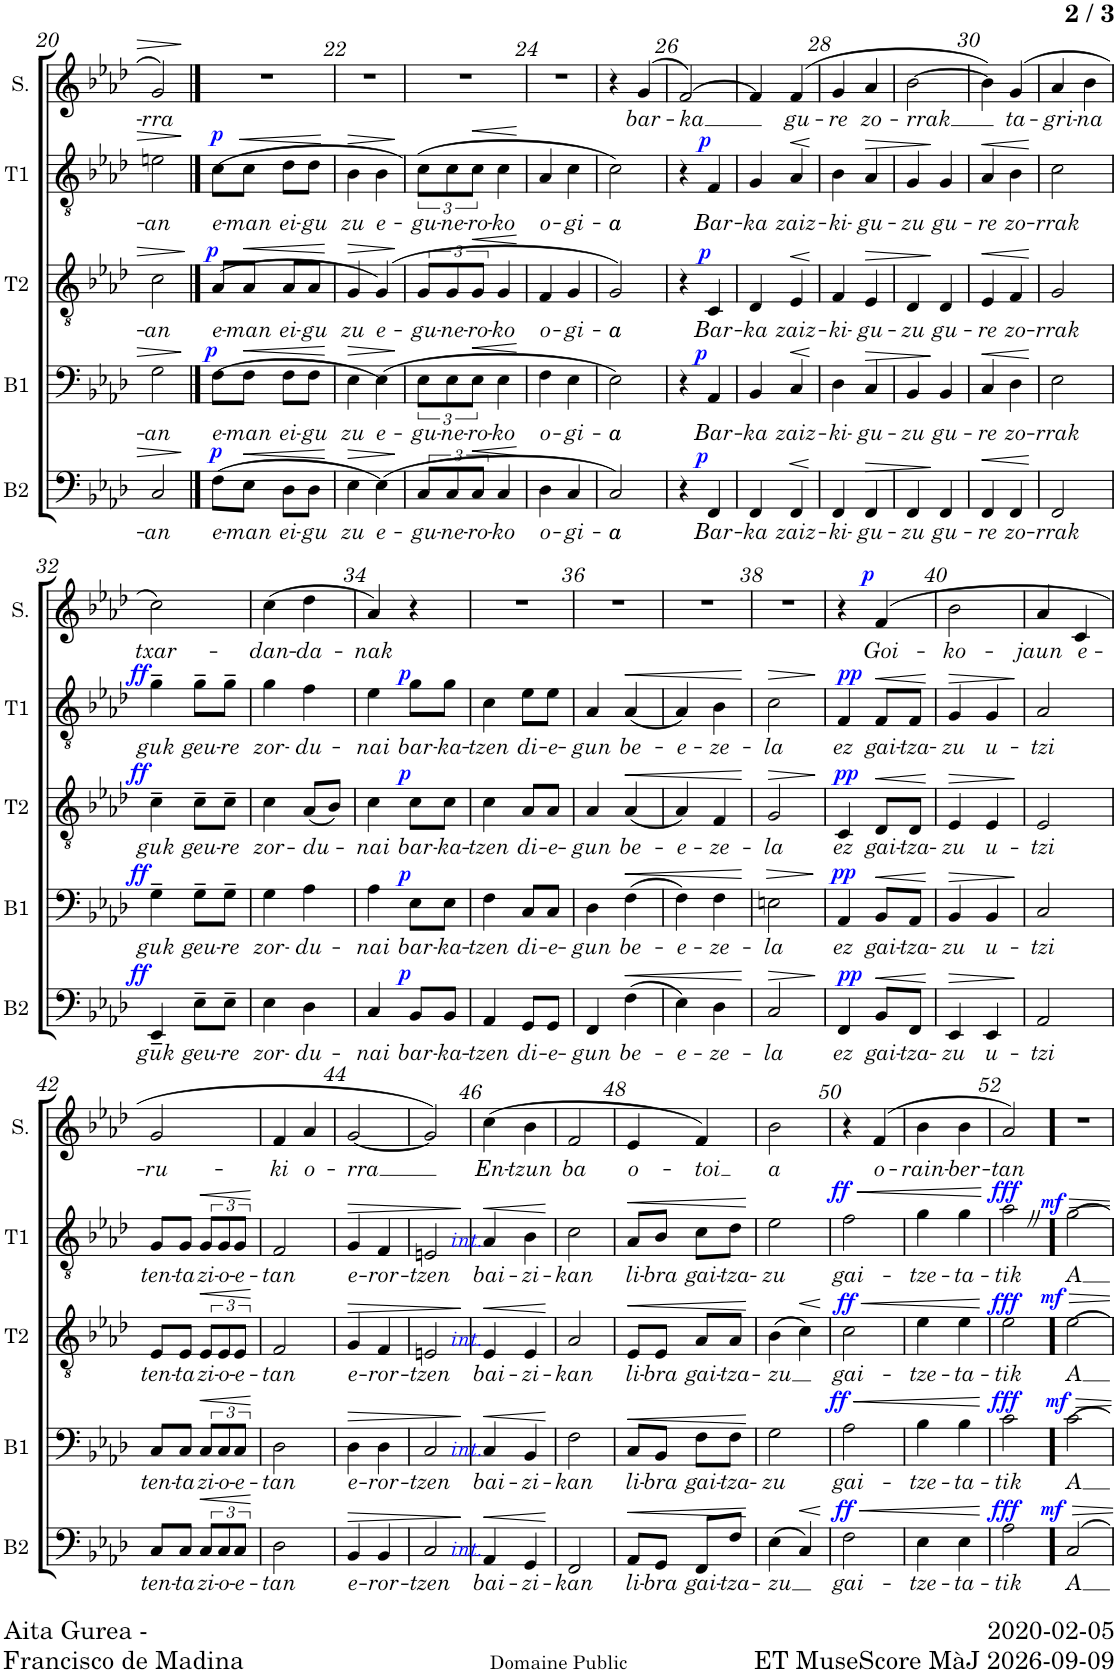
**kern	**text	**dynam	**kern	**text	**dynam	**kern	**text	**dynam	**kern	**text	**dynam	**kern	**text	**dynam
*part5	*part5	*part5	*part4	*part4	*part4	*part3	*part3	*part3	*part2	*part2	*part2	*part1	*part1	*part1
*staff5	*staff5	*staff5	*staff4	*staff4	*staff4	*staff3	*staff3	*staff3	*staff2	*staff2	*staff2	*staff1	*staff1	*staff1
*I"Basse	*	*	*I"Baryton	*	*	*I"Ténor 2	*	*	*I"Ténor 1	*	*	*I"Solo	*	*
*I'B2	*	*	*I'B1	*	*	*I'T2	*	*	*I'T1	*	*	*I'S.	*	*
!!LO:PB:g=z
*clefF4	*	*	*clefF4	*	*	*clefGv2	*	*	*clefGv2	*	*	*clefG2	*	*
*k[b-e-a-d-]	*	*	*k[b-e-a-d-]	*	*	*k[b-e-a-d-]	*	*	*k[b-e-a-d-]	*	*	*k[b-e-a-d-]	*	*
*M2/4	*	*	*M2/4	*	*	*M2/4	*	*	*M2/4	*	*	*M2/4	*	*
=20	=20	=20	=20	=20	=20	=20	=20	=20	=20	=20	=20	=20	=20	=20
!	!LO:LY:b	!	!	!LO:LY:b	!	!	!LO:LY:b	!	!	!LO:LY:b	!	!	!LO:LY:b	!
2C/	-an	.	2G\	-an	.	2c\	-an	.	2en\	-an	.	2g/	-rra	.
==21	==21	==21	==21	==21	==21	==21	==21	==21	==21	==21	==21	==21	==21	==21
!	!LO:LY:b	!LO:DY:a	!	!LO:LY:b	!LO:DY:a	!	!LO:LY:b	!LO:DY:a	!	!LO:LY:b	!LO:DY:a	!	!	!
(8F\L	e-	p	(8F\L	e-	p	(>8A-/L	e-	p	(8c\L	e-	p	2r	.	.
!	!LO:LY:b	!LO:HP:b	!	!LO:LY:b	!LO:HP:b	!	!LO:LY:b	!LO:HP:b	!	!LO:LY:b	!LO:HP:b	!	!	!
8E-\J	-man	<	8F\J	-man	<	8A-/J	-man	<	8c\J	-man	<	.	.	.
!	!LO:LY:b	!	!	!LO:LY:b	!	!	!LO:LY:b	!	!	!LO:LY:b	!	!	!	!
8D-\L	ei-	.	8F\L	ei-	.	8A-/L	ei-	.	8d-\L	ei-	.	.	.	.
!	!LO:LY:b	!	!	!LO:LY:b	!	!	!LO:LY:b	!	!	!LO:LY:b	!	!	!	!
8D-\J	-gu	.	8F\J	-gu	.	8A-/J	-gu	.	8d-\J	-gu	.	.	.	.
.	.	[	.	.	[	.	.	[	.	.	[	.	.	.
=22	=22	=22	=22	=22	=22	=22	=22	=22	=22	=22	=22	=22	=22	=22
!	!LO:LY:b	!LO:HP:b	!	!LO:LY:b	!LO:HP:b	!	!LO:LY:b	!LO:HP:b	!	!LO:LY:b	!LO:HP:b	!	!	!
4E-\	zu	>	4E-\	zu	>	4G/	zu	>	4B-\	zu	>	2r	.	.
!	!LO:LY:b	!	!	!LO:LY:b	!	!	!LO:LY:b	!	!	!LO:LY:b	!	!	!	!
(4E-\)	e-	.	(4E-\)	e-	.	(>4G/)	e-	.	(4B-\	e-	.	.	.	.
.	.	]	.	.	]	.	.	]	.	.	]	.	.	.
=23	=23	=23	=23	=23	=23	=23	=23	=23	=23	=23	=23	=23	=23	=23
!	!LO:LY:b	!	!	!LO:LY:b	!	!	!LO:LY:b	!	!	!LO:LY:b	!	!	!	!
12C/L	-gu-	.	12E-\L	-gu-	.	12G/L	-gu-	.	12c\L)	-gu-	.	2r	.	.
!	!LO:LY:b	!	!	!LO:LY:b	!	!	!LO:LY:b	!	!	!LO:LY:b	!	!	!	!
12C/	-ne-	.	12E-\	-ne-	.	12G/	-ne-	.	12c\	-ne-	.	.	.	.
!	!LO:LY:b	!LO:HP:b	!	!LO:LY:b	!LO:HP:b	!	!LO:LY:b	!LO:HP:b	!	!LO:LY:b	!LO:HP:b	!	!	!
12C/J	-ro-	<	12E-\J	-ro-	<	12G/J	-ro-	<	12c\J	-ro-	<	.	.	.
!	!LO:LY:b	!	!	!LO:LY:b	!	!	!LO:LY:b	!	!	!LO:LY:b	!	!	!	!
4C/	-ko	.	4E-\	-ko	.	4G/	-ko	.	4c\	-ko	.	.	.	.
.	.	[	.	.	[	.	.	[	.	.	[	.	.	.
=24	=24	=24	=24	=24	=24	=24	=24	=24	=24	=24	=24	=24	=24	=24
!	!LO:LY:b	!	!	!LO:LY:b	!	!	!LO:LY:b	!	!	!LO:LY:b	!	!	!	!
4D-\	o-	.	4F\	o-	.	4F/	o-	.	4A-/	o-	.	2r	.	.
!	!LO:LY:b	!	!	!LO:LY:b	!	!	!LO:LY:b	!	!	!LO:LY:b	!	!	!	!
4C/	-gi-	.	4E-\	-gi-	.	4G/	-gi-	.	4c\	-gi-	.	.	.	.
=25	=25	=25	=25	=25	=25	=25	=25	=25	=25	=25	=25	=25	=25	=25
!	!LO:LY:b	!	!	!LO:LY:b	!	!	!LO:LY:b	!	!	!LO:LY:b	!	!	!	!
2C/)	a	.	2E-\)	a	.	2G/)	a	.	2c\)	a	.	4r	.	.
!	!	!	!	!	!	!	!	!	!	!	!	!	!LO:LY:b	!
.	.	.	.	.	.	.	.	.	.	.	.	(>4g/	bar-	.
=26	=26	=26	=26	=26	=26	=26	=26	=26	=26	=26	=26	=26	=26	=26
!	!	!	!	!	!	!	!	!	!	!	!	!	!LO:LY:b	!
4r	.	.	4r	.	.	4r	.	.	4r	.	.	[>2f/)	-ka	.
!	!LO:LY:b	!LO:DY:a	!	!LO:LY:b	!LO:DY:a	!	!LO:LY:b	!LO:DY:a	!	!LO:LY:b	!LO:DY:a	!	!	!
4FF/	Bar-	p	4AA-/	Bar-	p	4C/	Bar-	p	4F/	Bar-	p	.	.	.
=27	=27	=27	=27	=27	=27	=27	=27	=27	=27	=27	=27	=27	=27	=27
!	!LO:LY:b	!	!	!LO:LY:b	!	!	!LO:LY:b	!	!	!LO:LY:b	!	!	!	!
4FF/	-ka	.	4BB-/	-ka	.	4D-/	-ka	.	4G/	-ka	.	4f/]	.	.
!	!LO:LY:b	!LO:HP:b	!	!LO:LY:b	!LO:HP:b	!	!LO:LY:b	!LO:HP:b	!	!LO:LY:b	!LO:HP:b	!	!LO:LY:b	!
4FF/	zaiz-	<	4C/	zaiz-	<	4E-/	zaiz-	<	4A-/	zaiz-	<	(4f/	gu-	.
.	.	[	.	.	[	.	.	[	.	.	[	.	.	.
=28	=28	=28	=28	=28	=28	=28	=28	=28	=28	=28	=28	=28	=28	=28
!	!LO:LY:b	!	!	!LO:LY:b	!	!	!LO:LY:b	!	!	!LO:LY:b	!	!	!LO:LY:b	!
4FF/	-ki-	.	4D-\	-ki-	.	4F/	-ki-	.	4B-\	-ki-	.	4g/	-re	.
!	!LO:LY:b	!LO:HP:b	!	!LO:LY:b	!LO:HP:b	!	!LO:LY:b	!LO:HP:b	!	!LO:LY:b	!LO:HP:b	!	!LO:LY:b	!
4FF/	-gu-	>	4C/	-gu-	>	4E-/	-gu-	>	4A-/	-gu-	>	4a-/	zo-	.
=29	=29	=29	=29	=29	=29	=29	=29	=29	=29	=29	=29	=29	=29	=29
!	!LO:LY:b	!	!	!LO:LY:b	!	!	!LO:LY:b	!	!	!LO:LY:b	!	!	!LO:LY:b	!
4FF/	-zu	.	4BB-/	-zu	.	4D-/	-zu	.	4G/	-zu	.	[2b-\	-rrak	.
!	!LO:LY:b	!	!	!LO:LY:b	!	!	!LO:LY:b	!	!	!LO:LY:b	!	!	!	!
4FF/	gu-	]	4BB-/	gu-	]	4D-/	gu-	]	4G/	gu-	]	.	.	.
=30	=30	=30	=30	=30	=30	=30	=30	=30	=30	=30	=30	=30	=30	=30
!	!LO:LY:b	!LO:HP:b	!	!LO:LY:b	!LO:HP:b	!	!LO:LY:b	!LO:HP:b	!	!LO:LY:b	!LO:HP:b	!	!	!
4FF/	-re	<	4C/	-re	<	4E-/	-re	<	4A-/	-re	<	4b-\])	.	.
!	!LO:LY:b	!	!	!LO:LY:b	!	!	!LO:LY:b	!	!	!LO:LY:b	!	!	!LO:LY:b	!
4FF/	zo-	.	4D-\	zo-	.	4F/	zo-	.	4B-\	zo-	.	(4g/	ta-	.
.	.	[	.	.	[	.	.	[	.	.	[	.	.	.
=31	=31	=31	=31	=31	=31	=31	=31	=31	=31	=31	=31	=31	=31	=31
!	!LO:LY:b	!	!	!LO:LY:b	!	!	!LO:LY:b	!	!	!LO:LY:b	!	!	!LO:LY:b	!
2FF/	-rrak	.	2E-\	-rrak	.	2G/	-rrak	.	2c\	-rrak	.	4a-/	-gri-	.
!	!	!	!	!	!	!	!	!	!	!	!	!	!LO:LY:b	!
.	.	.	.	.	.	.	.	.	.	.	.	4b-\	-na	.
!!LO:LB:g=z
=32	=32	=32	=32	=32	=32	=32	=32	=32	=32	=32	=32	=32	=32	=32
!	!LO:LY:b	!LO:DY:a	!	!LO:LY:b	!LO:DY:a	!	!LO:LY:b	!LO:DY:a	!	!LO:LY:b	!LO:DY:a	!	!LO:LY:b	!
4EE-~/	guk	ff	4G~\	guk	ff	4c~\	guk	ff	4g~\	guk	ff	2cc\)	txar-	.
!	!LO:LY:b	!	!	!LO:LY:b	!	!	!LO:LY:b	!	!	!LO:LY:b	!	!	!	!
8E-~\L	geu-	.	8G~\L	geu-	.	8c~\L	geu-	.	8g~\L	geu-	.	.	.	.
!	!LO:LY:b	!	!	!LO:LY:b	!	!	!LO:LY:b	!	!	!LO:LY:b	!	!	!	!
8E-~\J	-re	.	8G~\J	-re	.	8c~\J	-re	.	8g~\J	-re	.	.	.	.
=33	=33	=33	=33	=33	=33	=33	=33	=33	=33	=33	=33	=33	=33	=33
!	!LO:LY:b	!	!	!LO:LY:b	!	!	!LO:LY:b	!	!	!LO:LY:b	!	!	!LO:LY:b	!
4E-\	zor-	.	4G\	zor-	.	4c\	zor-	.	4g\	zor-	.	(4cc\	-dan-	.
!	!LO:LY:b	!	!	!LO:LY:b	!	!	!LO:LY:b	!	!	!LO:LY:b	!	!	!LO:LY:b	!
4D-\	-du-	.	4A-\	-du-	.	(8A-/L	-du-	.	4f\	-du-	.	4dd-\	-da-	.
.	.	.	.	.	.	8B-/J)	.	.	.	.	.	.	.	.
=34	=34	=34	=34	=34	=34	=34	=34	=34	=34	=34	=34	=34	=34	=34
!	!LO:LY:b	!	!	!LO:LY:b	!	!	!LO:LY:b	!	!	!LO:LY:b	!	!	!LO:LY:b	!
4C/	-nai	.	4A-\	-nai	.	4c\	-nai	.	4e-\	-nai	.	4a-/)	-nak	.
!	!LO:LY:b	!LO:DY:a	!	!LO:LY:b	!LO:DY:a	!	!LO:LY:b	!LO:DY:a	!	!LO:LY:b	!LO:DY:a	!	!	!
8BB-/L	bar-	p	8E-\L	bar-	p	8c\L	bar-	p	8g\L	bar-	p	4r	.	.
!	!LO:LY:b	!	!	!LO:LY:b	!	!	!LO:LY:b	!	!	!LO:LY:b	!	!	!	!
8BB-/J	-ka-	.	8E-\J	-ka-	.	8c\J	-ka-	.	8g\J	-ka-	.	.	.	.
=35	=35	=35	=35	=35	=35	=35	=35	=35	=35	=35	=35	=35	=35	=35
!	!LO:LY:b	!	!	!LO:LY:b	!	!	!LO:LY:b	!	!	!LO:LY:b	!	!	!	!
4AA-/	-tzen	.	4F\	-tzen	.	4c\	-tzen	.	4c\	-tzen	.	2r	.	.
!	!LO:LY:b	!	!	!LO:LY:b	!	!	!LO:LY:b	!	!	!LO:LY:b	!	!	!	!
8GG/L	di-	.	8C/L	di-	.	8A-/L	di-	.	8e-\L	di-	.	.	.	.
!	!LO:LY:b	!	!	!LO:LY:b	!	!	!LO:LY:b	!	!	!LO:LY:b	!	!	!	!
8GG/J	-e-	.	8C/J	-e-	.	8A-/J	-e-	.	8e-\J	-e-	.	.	.	.
=36	=36	=36	=36	=36	=36	=36	=36	=36	=36	=36	=36	=36	=36	=36
!	!LO:LY:b	!	!	!LO:LY:b	!	!	!LO:LY:b	!	!	!LO:LY:b	!	!	!	!
4FF/	-gun	.	4D-\	-gun	.	4A-/	-gun	.	4A-/	-gun	.	2r	.	.
!	!LO:LY:b	!LO:HP:b	!	!LO:LY:b	!LO:HP:b	!	!LO:LY:b	!LO:HP:b	!	!LO:LY:b	!LO:HP:b	!	!	!
(4F\	be-	<	(4F\	be-	<	(4A-/	be-	<	(4A-/	be-	<	.	.	.
=37	=37	=37	=37	=37	=37	=37	=37	=37	=37	=37	=37	=37	=37	=37
!	!LO:LY:b	!	!	!LO:LY:b	!	!	!LO:LY:b	!	!	!LO:LY:b	!	!	!	!
4E-\)	-e-	.	4F\)	-e-	.	4A-/)	-e-	.	4A-/)	-e-	.	2r	.	.
!	!LO:LY:b	!	!	!LO:LY:b	!	!	!LO:LY:b	!	!	!LO:LY:b	!	!	!	!
4D-\	-ze-	.	4F\	-ze-	.	4F/	-ze-	.	4B-\	-ze-	.	.	.	.
.	.	[	.	.	[	.	.	[	.	.	[	.	.	.
=38	=38	=38	=38	=38	=38	=38	=38	=38	=38	=38	=38	=38	=38	=38
!	!LO:LY:b	!LO:HP:b	!	!LO:LY:b	!LO:HP:b	!	!LO:LY:b	!LO:HP:b	!	!LO:LY:b	!LO:HP:b	!	!	!
2C/	-la	>	2En\	-la	>	2G/	-la	>	2c\	-la	>	2r	.	.
.	.	]	.	.	]	.	.	]	.	.	]	.	.	.
=39	=39	=39	=39	=39	=39	=39	=39	=39	=39	=39	=39	=39	=39	=39
!	!LO:LY:b	!LO:DY:a	!	!LO:LY:b	!LO:DY:a	!	!LO:LY:b	!LO:DY:a	!	!LO:LY:b	!LO:DY:a	!	!	!
4FF/	ez	pp	4AA-/	ez	pp	4C/	ez	pp	4F/	ez	pp	4r	.	.
!	!LO:LY:b	!LO:HP:b	!	!LO:LY:b	!LO:HP:b	!	!LO:LY:b	!LO:HP:b	!	!LO:LY:b	!LO:HP:b	!	!LO:LY:b	!LO:DY:a
8BB-/L	gai-	<	8BB-/L	gai-	<	8D-/L	gai-	<	8F/L	gai-	<	(4f/	Goi-	p
!	!LO:LY:b	!	!	!LO:LY:b	!	!	!LO:LY:b	!	!	!LO:LY:b	!	!	!	!
8FF/J	-tza-	.	8AA-/J	-tza-	.	8D-/J	-tza-	.	8F/J	-tza-	.	.	.	.
.	.	[	.	.	[	.	.	[	.	.	[	.	.	.
=40	=40	=40	=40	=40	=40	=40	=40	=40	=40	=40	=40	=40	=40	=40
!	!LO:LY:b	!LO:HP:b	!	!LO:LY:b	!LO:HP:b	!	!LO:LY:b	!LO:HP:b	!	!LO:LY:b	!LO:HP:b	!	!LO:LY:b	!
4EE-/	-zu	>	4BB-/	-zu	>	4E-/	-zu	>	4G/	-zu	>	2b-\	-ko-	.
!	!LO:LY:b	!	!	!LO:LY:b	!	!	!LO:LY:b	!	!	!LO:LY:b	!	!	!	!
4EE-/	u-	.	4BB-/	u-	.	4E-/	u-	.	4G/	u-	.	.	.	.
.	.	]	.	.	]	.	.	]	.	.	]	.	.	.
=41	=41	=41	=41	=41	=41	=41	=41	=41	=41	=41	=41	=41	=41	=41
!	!LO:LY:b	!	!	!LO:LY:b	!	!	!LO:LY:b	!	!	!LO:LY:b	!	!	!LO:LY:b	!
2AA-/	-tzi	.	2C/	-tzi	.	2E-/	-tzi	.	2A-/	-tzi	.	4a-/	-jaun	.
!	!	!	!	!	!	!	!	!	!	!	!	!	!LO:LY:b	!
.	.	.	.	.	.	.	.	.	.	.	.	4c/	e-	.
!!LO:LB:g=z
=42	=42	=42	=42	=42	=42	=42	=42	=42	=42	=42	=42	=42	=42	=42
!	!LO:LY:b	!	!	!LO:LY:b	!	!	!LO:LY:b	!	!	!LO:LY:b	!	!	!LO:LY:b	!
8C/L	ten-	.	8C/L	ten-	.	8E-/L	ten-	.	8G/L	ten-	.	2g/	-ru-	.
!	!LO:LY:b	!	!	!LO:LY:b	!	!	!LO:LY:b	!	!	!LO:LY:b	!	!	!	!
8C/J	-ta	.	8C/J	-ta	.	8E-/J	-ta	.	8G/J	-ta	.	.	.	.
!	!LO:LY:b	!LO:HP:b	!	!LO:LY:b	!LO:HP:b	!	!LO:LY:b	!LO:HP:b	!	!LO:LY:b	!LO:HP:b	!	!	!
12C/L	zi-	<	12C/L	zi-	<	12E-/L	zi-	<	12G/L	zi-	<	.	.	.
!	!LO:LY:b	!	!	!LO:LY:b	!	!	!LO:LY:b	!	!	!LO:LY:b	!	!	!	!
12C/	-o-	.	12C/	-o-	.	12E-/	-o-	.	12G/	-o-	.	.	.	.
!	!LO:LY:b	!	!	!LO:LY:b	!	!	!LO:LY:b	!	!	!LO:LY:b	!	!	!	!
12C/J	-e-	.	12C/J	-e-	.	12E-/J	-e-	.	12G/J	-e-	.	.	.	.
.	.	[	.	.	[	.	.	[	.	.	[	.	.	.
=43	=43	=43	=43	=43	=43	=43	=43	=43	=43	=43	=43	=43	=43	=43
!	!LO:LY:b	!	!	!LO:LY:b	!	!	!LO:LY:b	!	!	!LO:LY:b	!	!	!LO:LY:b	!
2D-\	-tan	.	2D-\	-tan	.	2F/	-tan	.	2F/	-tan	.	4f/	-ki	.
!	!	!	!	!	!	!	!	!	!	!	!	!	!LO:LY:b	!
.	.	.	.	.	.	.	.	.	.	.	.	4a-/	o-	.
=44	=44	=44	=44	=44	=44	=44	=44	=44	=44	=44	=44	=44	=44	=44
!	!LO:LY:b	!LO:HP:b	!	!LO:LY:b	!LO:HP:b	!	!LO:LY:b	!LO:HP:b	!	!LO:LY:b	!LO:HP:b	!	!LO:LY:b	!
4BB-/	e-	>	4D-\	e-	>	4G/	e-	>	4G/	e-	>	[2g/	-rra	.
!	!LO:LY:b	!	!	!LO:LY:b	!	!	!LO:LY:b	!	!	!LO:LY:b	!	!	!	!
4BB-/	-ror-	.	4D-\	-ror-	.	4F/	-ror-	.	4F/	-ror-	.	.	.	.
=45	=45	=45	=45	=45	=45	=45	=45	=45	=45	=45	=45	=45	=45	=45
!	!LO:LY:b	!	!	!LO:LY:b	!	!	!LO:LY:b	!	!	!LO:LY:b	!	!	!	!
2C/	-tzen	.	2C/	-tzen	.	2En/	-tzen	.	2En/	-tzen	.	2g/])	.	.
.	.	]	.	.	]	.	.	]	.	.	]	.	.	.
=46	=46	=46	=46	=46	=46	=46	=46	=46	=46	=46	=46	=46	=46	=46
!	!	!	!	!	!	!	!	!	!LO:TX:b:i:color=#0000FF:t=int.	!	!	!	!	!
!	!	!	!	!	!	!LO:TX:b:i:color=#0000FF:t=int.	!	!	!	!	!	!	!	!
!	!	!	!LO:TX:b:i:color=#0000FF:t=int.	!	!	!	!	!	!	!	!	!	!	!
!LO:TX:b:i:color=#0000FF:t=int.	!	!	!	!	!	!	!	!	!	!	!	!	!	!
!	!LO:LY:b	!LO:HP:b	!	!LO:LY:b	!LO:HP:b	!	!LO:LY:b	!LO:HP:b	!	!LO:LY:b	!LO:HP:b	!	!LO:LY:b	!
4AA-/	bai-	<	4C/	bai-	<	4E-/	bai-	<	4A-/	bai-	<	(4cc\	En-	.
!	!LO:LY:b	!	!	!LO:LY:b	!	!	!LO:LY:b	!	!	!LO:LY:b	!	!	!LO:LY:b	!
4GG/	-zi-	.	4BB-/	-zi-	.	4E-/	-zi-	.	4B-\	-zi-	.	4b-\	-tzun	.
.	.	[	.	.	[	.	.	[	.	.	[	.	.	.
=47	=47	=47	=47	=47	=47	=47	=47	=47	=47	=47	=47	=47	=47	=47
!	!LO:LY:b	!	!	!LO:LY:b	!	!	!LO:LY:b	!	!	!LO:LY:b	!	!	!LO:LY:b	!
2FF/	-kan	.	2F\	-kan	.	2A-/	-kan	.	2c\	-kan	.	2f/	ba	.
=48	=48	=48	=48	=48	=48	=48	=48	=48	=48	=48	=48	=48	=48	=48
!	!LO:LY:b	!LO:HP:b	!	!LO:LY:b	!LO:HP:b	!	!LO:LY:b	!LO:HP:b	!	!LO:LY:b	!LO:HP:b	!	!LO:LY:b	!
8AA-/L	li-	<	8C/L	li-	<	8E-/L	li-	<	8A-/L	li-	<	4e-/	o-	.
!	!LO:LY:b	!	!	!LO:LY:b	!	!	!LO:LY:b	!	!	!LO:LY:b	!	!	!	!
8GG/J	-bra	.	8BB-/J	-bra	.	8E-/J	-bra	.	8B-/J	-bra	.	.	.	.
!	!LO:LY:b	!	!	!LO:LY:b	!	!	!LO:LY:b	!	!	!LO:LY:b	!	!	!LO:LY:b	!
8FF/L	gai-	.	8F\L	gai-	.	8A-/L	gai-	.	8c\L	gai-	.	4f/)	-toi	.
!	!LO:LY:b	!	!	!LO:LY:b	!	!	!LO:LY:b	!	!	!LO:LY:b	!	!	!	!
8F/J	-tza-	.	8F\J	-tza-	.	8A-/J	-tza-	.	8d-\J	-tza-	.	.	.	.
.	.	[	.	.	[	.	.	[	.	.	[	.	.	.
=49	=49	=49	=49	=49	=49	=49	=49	=49	=49	=49	=49	=49	=49	=49
!	!LO:LY:b	!	!	!LO:LY:b	!	!	!LO:LY:b	!	!	!LO:LY:b	!	!	!LO:LY:b	!
(4E-\	-zu	.	2G\	-zu	.	(4B-\	-zu	.	2e-\	-zu	.	2b-\	a	.
!	!	!LO:HP:b	!	!	!	!	!	!LO:HP:b	!	!	!	!	!	!
4C/)	.	<	.	.	.	4c\)	.	<	.	.	.	.	.	.
.	.	[	.	.	.	.	.	[	.	.	.	.	.	.
=50	=50	=50	=50	=50	=50	=50	=50	=50	=50	=50	=50	=50	=50	=50
!	!LO:LY:b	!LO:HP:b	!	!LO:LY:b	!LO:HP:b	!	!LO:LY:b	!LO:HP:b	!	!LO:LY:b	!LO:HP:b	!	!	!
!	!	!LO:DY:n=1:a	!	!	!LO:DY:n=1:a	!	!	!LO:DY:n=1:a	!	!	!LO:DY:n=1:a	!	!	!
2F\	gai-	< ff	2A-\	gai-	< ff	2c\	gai-	< ff	2f\	gai-	< ff	4r	.	.
!	!	!	!	!	!	!	!	!	!	!	!	!	!LO:LY:b	!
.	.	.	.	.	.	.	.	.	.	.	.	(4f/	o-	.
=51	=51	=51	=51	=51	=51	=51	=51	=51	=51	=51	=51	=51	=51	=51
!	!LO:LY:b	!	!	!LO:LY:b	!	!	!LO:LY:b	!	!	!LO:LY:b	!	!	!LO:LY:b	!
4E-\	-tze-	.	4B-\	-tze-	.	4e-\	-tze-	.	4g\	-tze-	.	4b-\	-rain-	.
!	!LO:LY:b	!	!	!LO:LY:b	!	!	!LO:LY:b	!	!	!LO:LY:b	!	!	!LO:LY:b	!
4E-\	-ta-	.	4B-\	-ta-	.	4e-\	-ta-	.	4g\	-ta-	.	4b-\	-ber-	.
.	.	[	.	.	[	.	.	[	.	.	[	.	.	.
=52	=52	=52	=52	=52	=52	=52	=52	=52	=52	=52	=52	=52	=52	=52
!	!LO:LY:b	!LO:DY:a	!	!LO:LY:b	!LO:DY:a	!	!LO:LY:b	!LO:DY:a	!	!LO:LY:b	!LO:DY:a	!	!LO:LY:b	!
2A-\	-tik	fff	2c\	-tik	fff	2e-\	-tik	fff	2a-Z\	-tik	fff	2a-/)	-tan	.
=53!	=53!	=53!	=53!	=53!	=53!	=53!	=53!	=53!	=53!	=53!	=53!	=53!	=53!	=53!
!	!LO:LY:b	!LO:DY:a	!	!LO:LY:b	!LO:DY:a	!	!LO:LY:b	!LO:DY:a	!	!LO:LY:b	!LO:DY:a	!	!	!
2C/	A	mf	2c\	A	mf	2e-\	A	mf	2g\	A	mf	2r	.	.
=	=	=	=	=	=	=	=	=	=	=	=	=	=	=
*-	*-	*-	*-	*-	*-	*-	*-	*-	*-	*-	*-	*-	*-	*-
